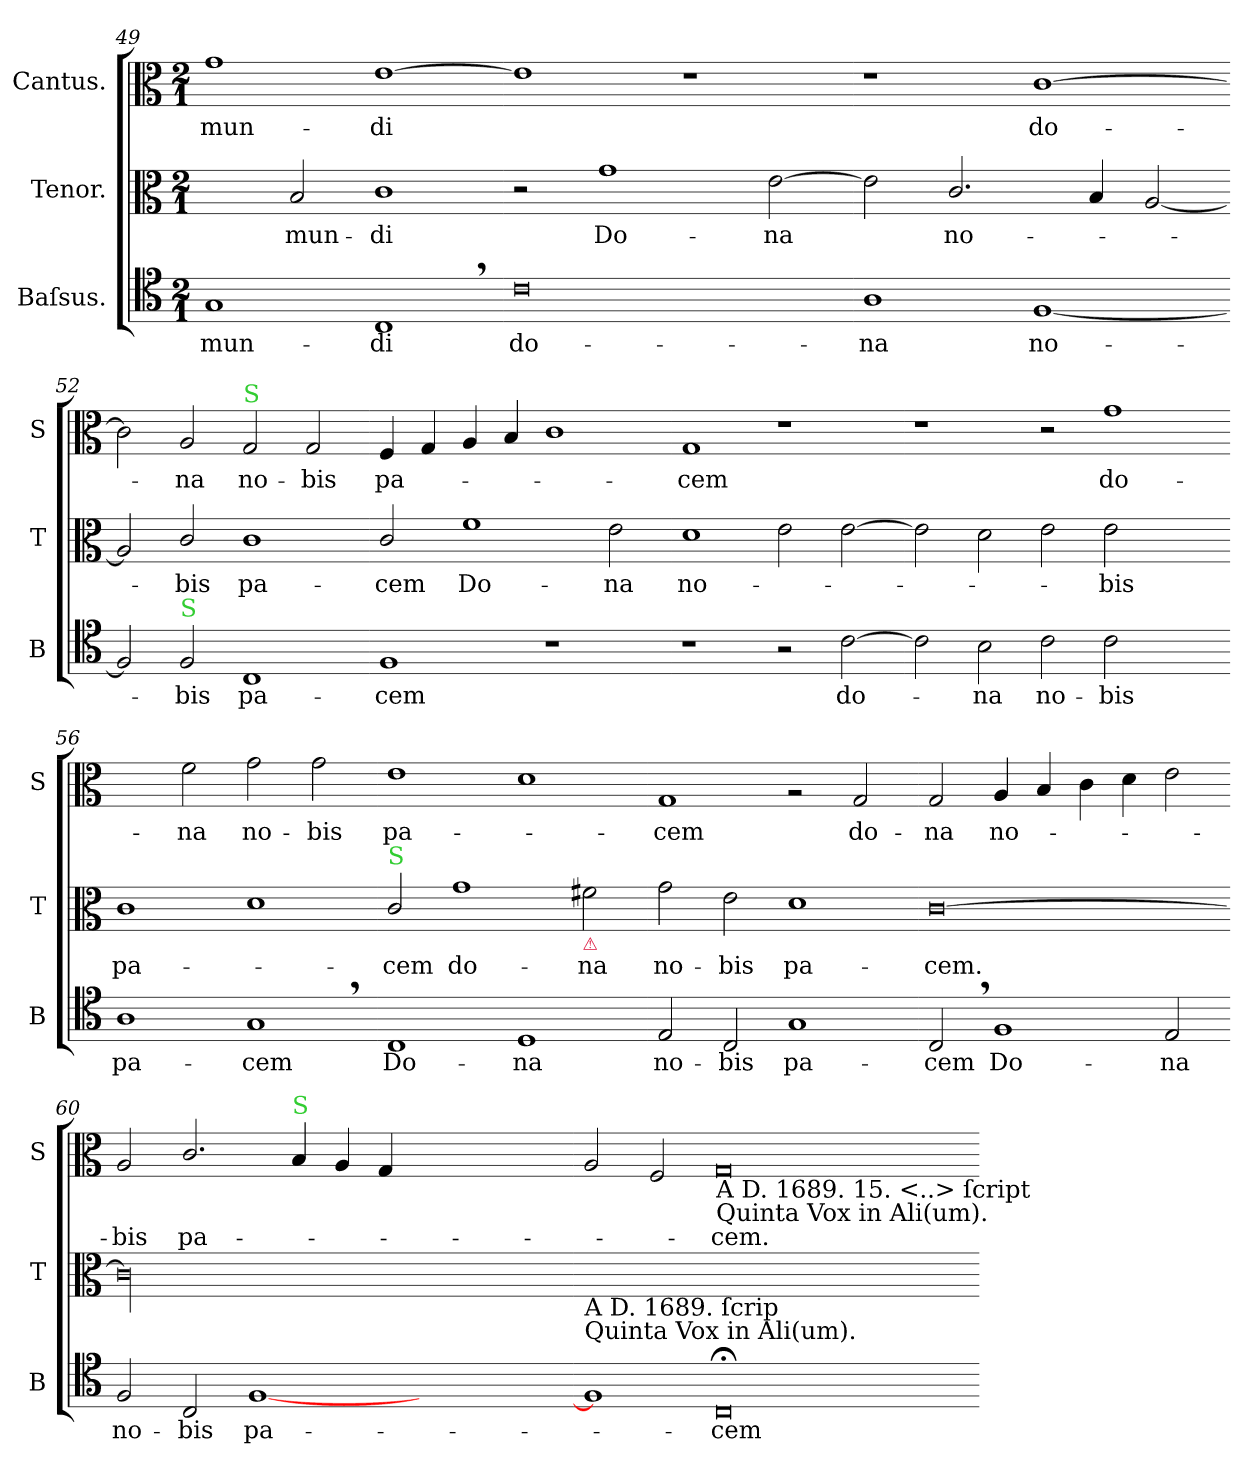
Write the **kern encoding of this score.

**kern	**text	**kern	**text	**kern	**text
*part3	*part3	*part2	*part2	*part1	*part1
*staff3	*staff3	*staff2	*staff2	*staff1	*staff1
*I"Baſsus.	*	*I"Tenor.	*	*I"Cantus.	*
*I'B	*	*I'T	*	*I'S	*
*clefC4	*	*clefC3	*	*clefC3	*
*k[]	*	*k[]	*	*k[]	*
*M2/1	*	*M2/1	*	*M2/1	*
=49	=49	=49	=49	=49	=49
1G	mun-	2ryy	.	1g	mun-
.	.	2B/	mun-	.	.
1C,<	-di	1c	-di	[1e	-di
=50-	=50-	=50-	=50-	=50-	=50-
0c	do-	2r	.	1e]	.
.	.	1g	Do-	.	.
.	.	.	.	1r	.
.	.	[2e\	-na	.	.
=51-	=51-	=51-	=51-	=51-	=51-
1A	-na	2e\]	.	1r	.
.	.	2.c/	no-	.	.
[1F	no-	.	.	[1c	do-
.	.	4B/	.	.	.
.	.	[2A/	.	.	.
=52-	=52-	=52-	=52-	=52-	=52-
2F]	.	2A/]	.	2c]	.
!LO:TX:a:color=limegreen:t=S	!	!	!	!	!
2F/	-bis	2c/	-bis	2A/	-na
!	!	!	!	!LO:TX:a:color=limegreen:t=S	!
1C	pa-	1c	pa-	2G/	no-
.	.	.	.	2G/	-bis
=53-	=53-	=53-	=53-	=53-	=53-
1F	-cem	2c/	-cem	4F/	pa-
.	.	.	.	4G/	.
!	!	!	!LO:LY:i	!	!
.	.	1f	Do-	4A/	.
.	.	.	.	4B/	.
1r	.	.	.	1c	.
!	!	!	!LO:LY:i	!	!
.	.	2e\	-na	.	.
=54-	=54-	=54-	=54-	=54-	=54-
!	!	!	!LO:LY:i	!	!
1r	.	1d	no-	1G	-cem
2r	.	2e\	.	1r	.
!	!LO:LY:i	!	!	!	!
[2c\	do-	[2e\	.	.	.
=55-	=55-	=55-	=55-	=55-	=55-
2c\]	.	2e\]	.	1r	.
!	!LO:LY:i	!	!	!	!
2B\	-na	2d\	.	.	.
!	!LO:LY:i	!	!	!	!
2c\	no-	2e\	.	2r	.
!	!LO:LY:i	!	!LO:LY:i	!	!LO:LY:i
2c\	-bis	2e\	bis	1g\	do-
2ryy	.	2ryy	.	.	.
=56-	=56-	=56-	=56-	=56-	=56-
!	!LO:LY:i	!	!LO:LY:i	!	!
1A	pa-	1c	pa-	2ryy	.
!	!	!	!	!	!LO:LY:i
.	.	.	.	2f\	-na
!	!LO:LY:i	!	!	!	!LO:LY:i
1G,<	-cem	1d	.	2g\	no-
!	!	!	!	!	!LO:LY:i
.	.	.	.	2g\	-bis
=57-	=57-	=57-	=57-	=57-	=57-
!	!	!LO:TX:a:color=limegreen:t=S	!	!	!
!	!	!	!LO:LY:i	!	!LO:LY:i
1C	Do-	2c/	-cem	1e	pa-
.	.	1g	do-	.	.
1D	-na	.	.	1d	.
!	!	!LO:TX:b:color=crimson:t=⚠	!	!	!
.	.	2f#X\	-na	.	.
=58-	=58-	=58-	=58-	=58-	=58-
!	!	!	!	!	!LO:LY:i
2E/	no-	2g\	no-	1G	-cem
2C/	-bis	2e\	-bis	.	.
1G	pa-	1d	pa-	2rA	.
.	.	.	.	2G/	do-
=59-	=59-	=59-	=59-	=59-	=59-
2C,</	-cem	[0c	-cem.	2G/	-na
!	!LO:LY:i	!	!	!	!
1F	Do-	.	.	4A/	no-
.	.	.	.	4B/	.
.	.	.	.	4c\	.
.	.	.	.	4d\	.
!	!LO:LY:i	!	!	!	!
2E/	-na	.	.	2e\	.
=60-	=60-	=60-	=60-	=60-	=60-
!	!LO:LY:i	!	!	!	!
2F/	no-	00c]	.	2A/	-bis
!	!LO:LY:i	!	!	!	!
2C/	-bis	.	.	2.c/	pa-
!	!LO:LY:i	!	!	!	!
[1F	pa-	.	.	.	.
!	!	!	!	!LO:TX:a:color=limegreen:t=S	!
.	.	.	.	4B/	.
.	.	.	.	4A/	.
.	.	.	.	4G/	.
0ryy	.	.	.	0ryy	.
=61-	=61-	=61-	=61-	=61-	=61-
!	!	!LO:TX:b:t=A D. 1689. ſcrip\nQuinta Vox in Ali(um).	!	!	!
1F]	.	0ryy	.	2A/	.
.	.	.	.	2F/	.
!	!	!	!	!LO:TX:b:t=A D. 1689.  15. <..> ſcript\nQuinta Vox in Ali(um).	!
!LO:N:vis=0	!LO:LY:i	!	!	!LO:N:vis=0	!
1C;<;	-cem	.	.	1G	-cem.
=-	=-	=-	=-	=-	=-
*-	*-	*-	*-	*-	*-
